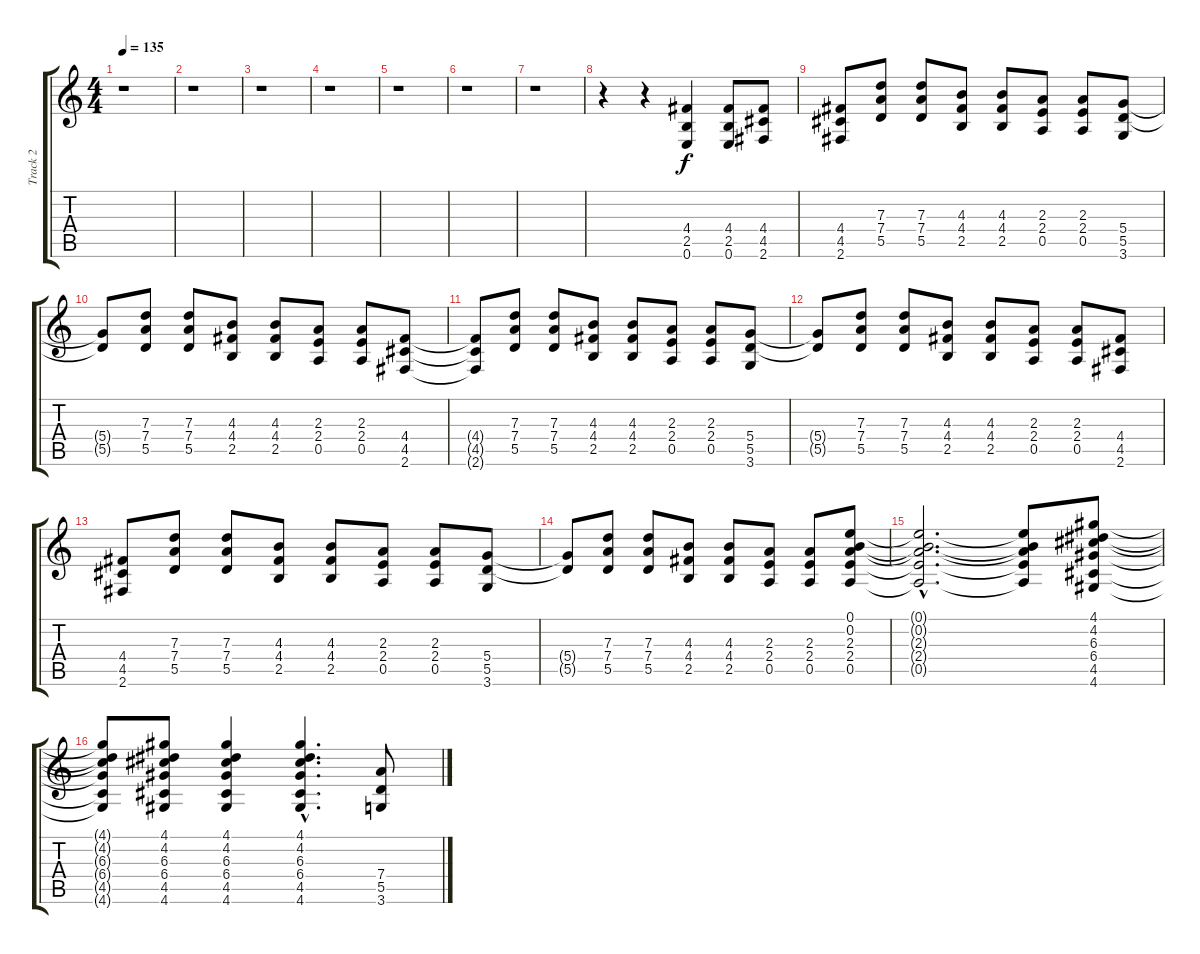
\track ("Track 2" "Track 2") {instrument overdrivenguitar}
\staff {score tabs}
\tuning (E4 B3 G3 D3 A2 E2) {hide}
\ts (4 4)
\tempo 135
\clef g2
\ks c
r.1{dy f} |
r.1 |
r.1 |
r.1 |
r.1 |
r.1 |
r.1 |
r.4 r.4 (4.4 2.5 0.6).4 (4.4 2.5 0.6).8 (4.4 4.5 2.6).8 |
(4.4 4.5 2.6).8 (7.3 7.4 5.5).8 (7.3 7.4 5.5).8 (4.3 4.4 2.5).8 (4.3 4.4 2.5).8 (2.3 2.4 0.5).8 (2.3 2.4 0.5).8 (5.4 5.5 3.6).8 |
(5.4{t} 5.5{t}).8 (7.3 7.4 5.5).8 (7.3 7.4 5.5).8 (4.3 4.4 2.5).8 (4.3 4.4 2.5).8 (2.3 2.4 0.5).8 (2.3 2.4 0.5).8 (4.4 4.5 2.6).8 |
(4.4{t} 4.5{t} 2.6{t}).8 (7.3 7.4 5.5).8 (7.3 7.4 5.5).8 (4.3 4.4 2.5).8 (4.3 4.4 2.5).8 (2.3 2.4 0.5).8 (2.3 2.4 0.5).8 (5.4 5.5 3.6).8 |
(5.4{t} 5.5{t}).8 (7.3 7.4 5.5).8 (7.3 7.4 5.5).8 (4.3 4.4 2.5).8 (4.3 4.4 2.5).8 (2.3 2.4 0.5).8 (2.3 2.4 0.5).8 (4.4 4.5 2.6).8 |
(4.4 4.5 2.6).8 (7.3 7.4 5.5).8 (7.3 7.4 5.5).8 (4.3 4.4 2.5).8 (4.3 4.4 2.5).8 (2.3 2.4 0.5).8 (2.3 2.4 0.5).8 (5.4 5.5 3.6).8 |
(5.4{t} 5.5{t}).8 (7.3 7.4 5.5).8 (7.3 7.4 5.5).8 (4.3 4.4 2.5).8 (4.3 4.4 2.5).8 (2.3 2.4 0.5).8 (2.3 2.4 0.5).8 (0.1 0.2 2.3 2.4 0.5).8 |
(0.1{hac t} 0.2{hac t} 2.3{hac t} 2.4{hac t} 0.5{hac t}).2{d} (0.1{t} 0.2{t} 2.3{t} 2.4{t} 0.5{t}).8 (4.1 4.2 6.3 6.4 4.5 4.6).8 |
(4.1{t} 4.2{t} 6.3{t} 6.4{t} 4.5{t} 4.6{t}).8 (4.1 4.2 6.3 6.4 4.5 4.6).8 (4.1 4.2 6.3 6.4 4.5 4.6).4 (4.1{hac} 4.2{hac} 6.3{hac} 6.4{hac} 4.5{hac} 4.6{hac}).4{d} (7.4 5.5 3.6).8
